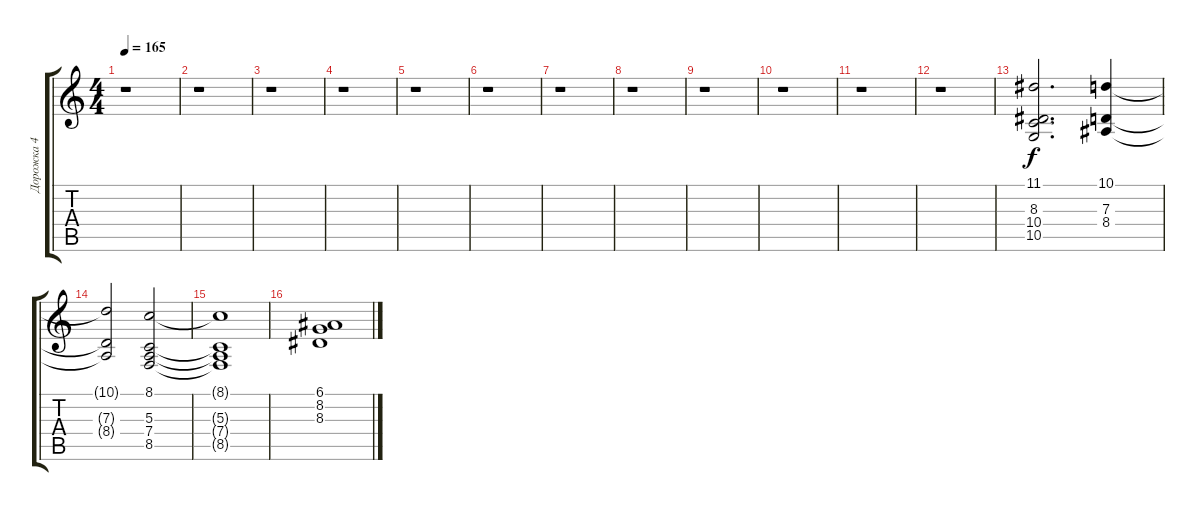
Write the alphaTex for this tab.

\track ("Дорожка 4" "Дорожка 4") {instrument fx6goblins}
\staff {score tabs}
\tuning (E4 B3 G3 D3 A2 E2) {hide}
\ts (4 4)
\tempo 165
\clef g2
\ks c
r.1{dy f} |
r.1 |
r.1 |
r.1 |
r.1 |
r.1 |
r.1 |
r.1 |
r.1 |
r.1 |
r.1 |
r.1 |
(11.1 8.3 10.4 10.5).2{d volume 14 instrument choiraahs} (10.1 7.3 8.4).4 |
(10.1{t} 7.3{t} 8.4{t}).2 (8.1 5.3 7.4 8.5).2 |
(8.1{t} 5.3{t} 7.4{t} 8.5{t}).1 |
(6.1 8.2 8.3).1
